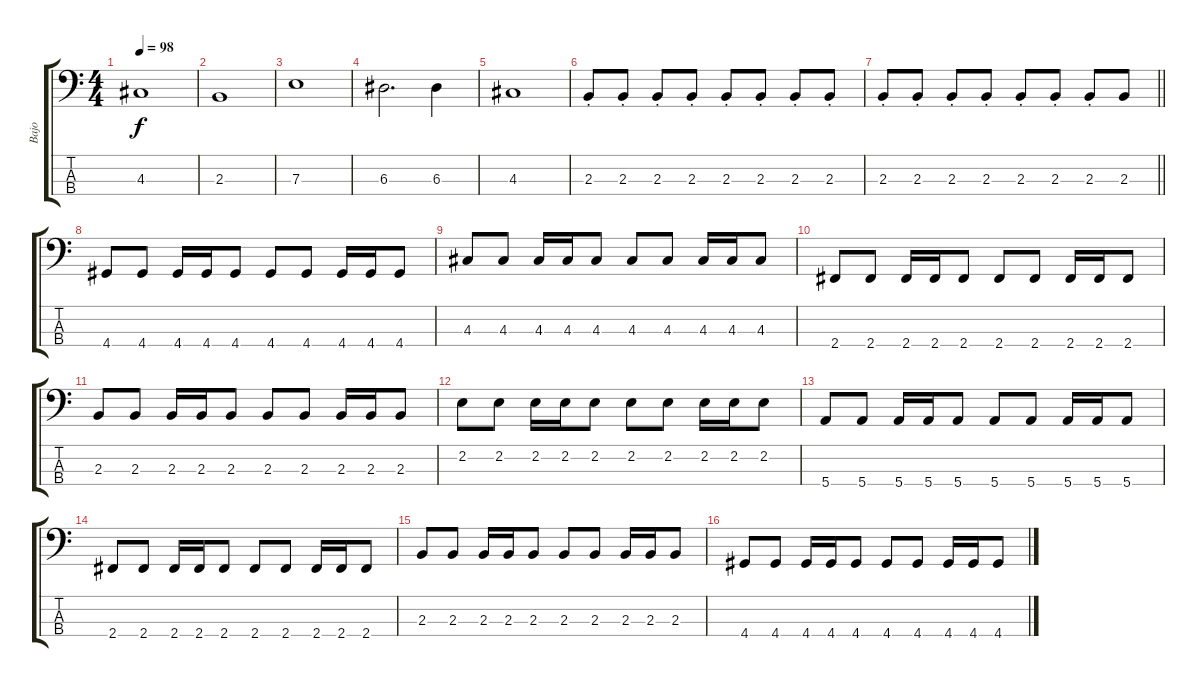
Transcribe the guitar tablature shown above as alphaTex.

\track ("Bajo" "Bajo") {instrument electricbassfinger}
\staff {score tabs}
\tuning (G2 D2 A1 E1) {hide}
\ts (4 4)
\tempo 98
\clef f4
\ks c
4.3.1{dy f} |
2.3.1 |
7.3.1 |
6.3.2{d} 6.3.4 |
4.3.1 |
2.3{st}.8 2.3{st}.8 2.3{st}.8 2.3{st}.8 2.3{st}.8 2.3{st}.8 2.3{st}.8 2.3{st}.8 |
\barLineRight lightlight
2.3{st}.8 2.3{st}.8 2.3{st}.8 2.3{st}.8 2.3{st}.8 2.3{st}.8 2.3{st}.8 2.3.8 |
4.4.8 4.4.8 4.4.16 4.4.16 4.4.8 4.4.8 4.4.8 4.4.16 4.4.16 4.4.8 |
4.3.8 4.3.8 4.3.16 4.3.16 4.3.8 4.3.8 4.3.8 4.3.16 4.3.16 4.3.8 |
2.4.8 2.4.8 2.4.16 2.4.16 2.4.8 2.4.8 2.4.8 2.4.16 2.4.16 2.4.8 |
2.3.8 2.3.8 2.3.16 2.3.16 2.3.8 2.3.8 2.3.8 2.3.16 2.3.16 2.3.8 |
2.2.8 2.2.8 2.2.16 2.2.16 2.2.8 2.2.8 2.2.8 2.2.16 2.2.16 2.2.8 |
5.4.8 5.4.8 5.4.16 5.4.16 5.4.8 5.4.8 5.4.8 5.4.16 5.4.16 5.4.8 |
2.4.8 2.4.8 2.4.16 2.4.16 2.4.8 2.4.8 2.4.8 2.4.16 2.4.16 2.4.8 |
2.3.8 2.3.8 2.3.16 2.3.16 2.3.8 2.3.8 2.3.8 2.3.16 2.3.16 2.3.8 |
4.4.8 4.4.8 4.4.16 4.4.16 4.4.8 4.4.8 4.4.8 4.4.16 4.4.16 4.4.8
